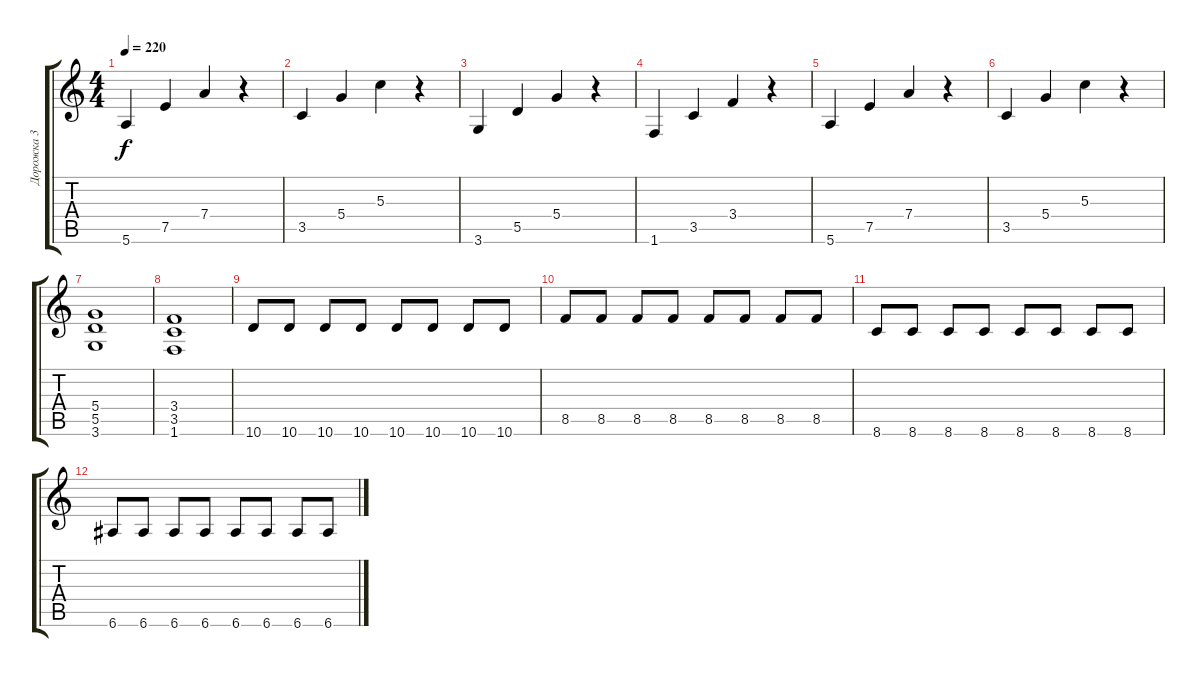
\track ("Дорожка 3" "Дорожка 3") {instrument acousticguitarsteel}
\staff {score tabs}
\tuning (E4 B3 G3 D3 A2 E2) {hide}
\ts (4 4)
\tempo 220
\clef g2
\ks c
5.6.4{dy f} 7.5.4 7.4.4 r.4 |
3.5.4 5.4.4 5.3.4 r.4 |
3.6.4 5.5.4 5.4.4 r.4 |
1.6.4 3.5.4 3.4.4 r.4 |
5.6.4 7.5.4 7.4.4 r.4 |
3.5.4 5.4.4 5.3.4 r.4 |
(5.4 5.5 3.6).1 |
(3.4 3.5 1.6).1 |
10.6.8 10.6.8 10.6.8 10.6.8 10.6.8 10.6.8 10.6.8 10.6.8 |
8.5.8 8.5.8 8.5.8 8.5.8 8.5.8 8.5.8 8.5.8 8.5.8 |
8.6.8 8.6.8 8.6.8 8.6.8 8.6.8 8.6.8 8.6.8 8.6.8 |
6.6.8 6.6.8 6.6.8 6.6.8 6.6.8 6.6.8 6.6.8 6.6.8
